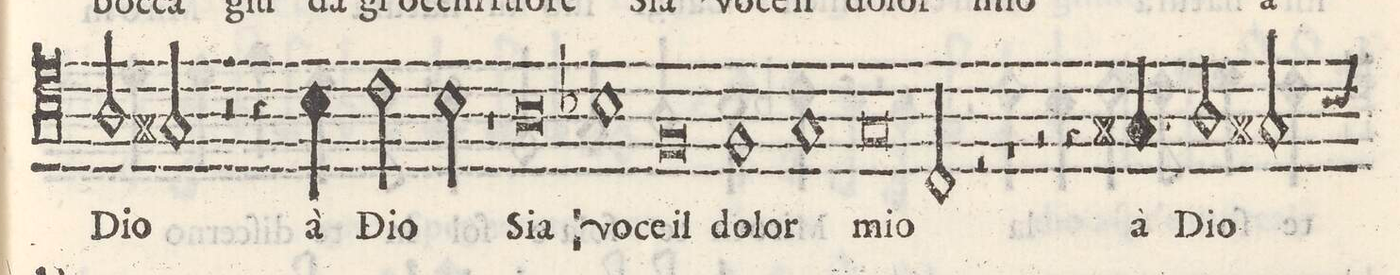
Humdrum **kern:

**kern	**text
*I"Tenore	*
*clefC4	*
*k[]	*
*M2/1	*
2A/	Di-
2G#X/	-o
=21-	=21-
2r	.
4r	.
4Bny\	a
2c\	Di-
2B\	-o
=22-	=22-
1r	.
1ryy	.
=23-	=23-
0ryy	.
=24-	=24-
0A	Sia
=25-	=25-
1B-X	vo-
0F	-ce il
=26-	=26-
1F	do-
=27-	=27-
1Gny	-lor
0G	mi-
=28-	=28-
2C/	-o
2r	.
=29-	=29-
1r	.
2r	.
4r	.
4G#X/	a
=30-	=30-
2A/	Di-
2G#X/	-o
2r	.
4r	.
*-	*-
